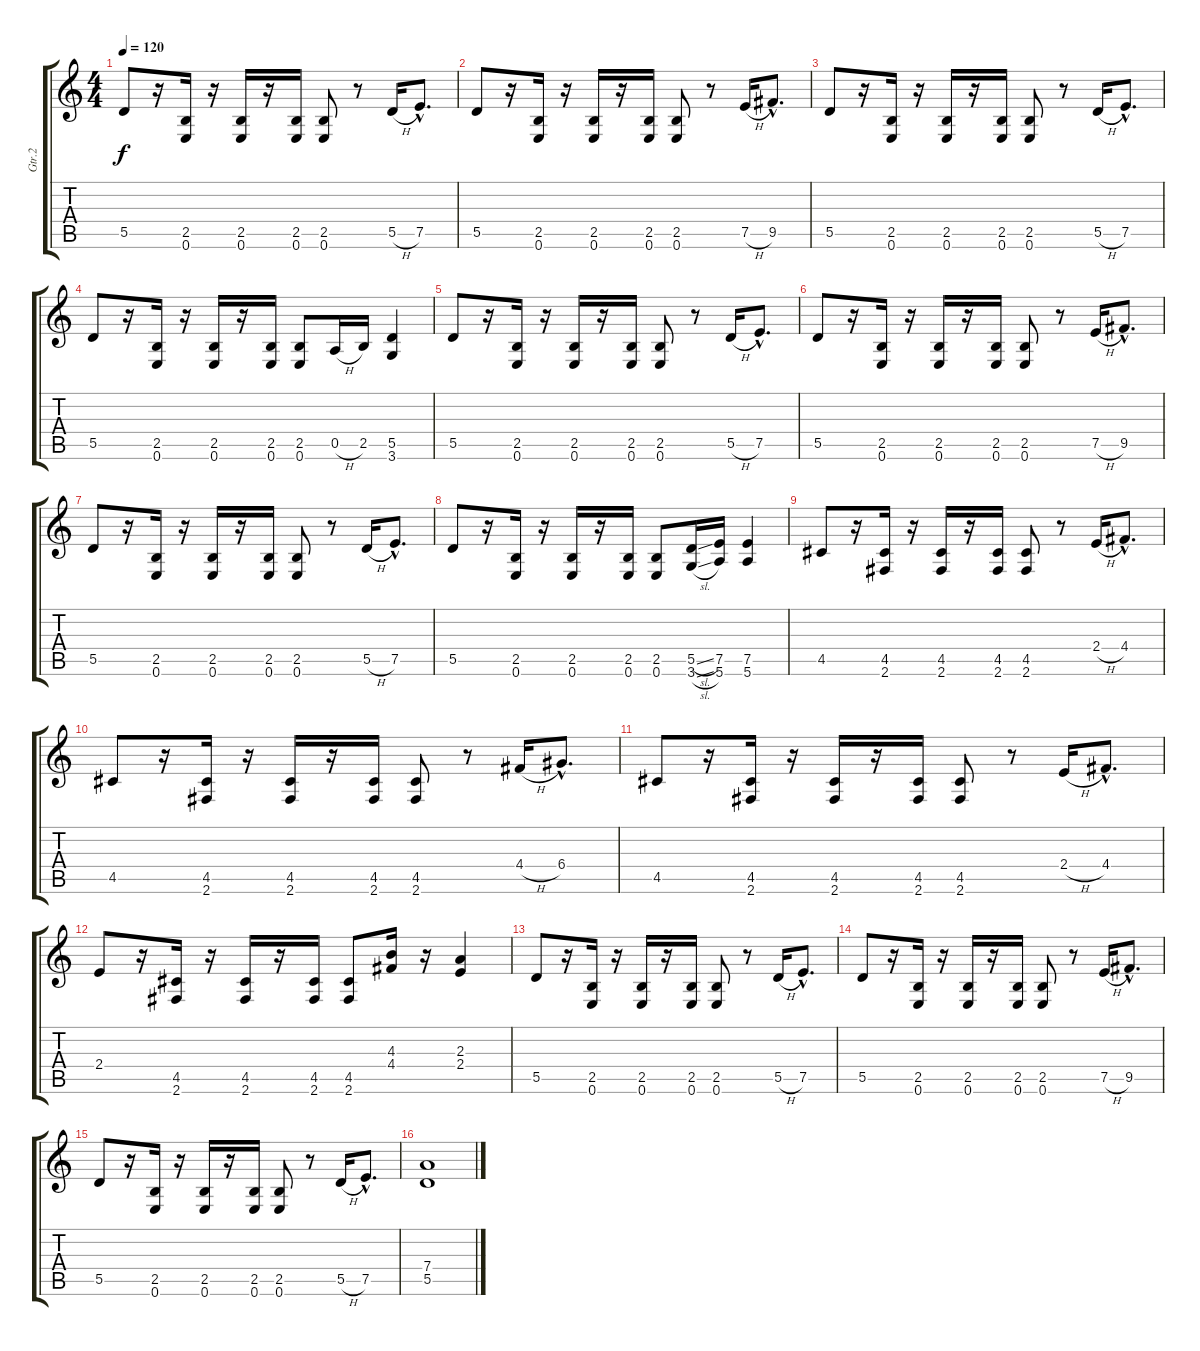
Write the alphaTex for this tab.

\track ("Gtr.2" "Gtr.2") {instrument overdrivenguitar}
\staff {score tabs}
\tuning (E4 B3 G3 D3 A2 E2) {hide}
\ts (4 4)
\tempo 120
\clef g2
\ks c
5.5.8{dy f instrument overdrivenguitar} r.16 (2.5 0.6).16 r.16 (2.5 0.6).16 r.16 (2.5 0.6).16 (2.5 0.6).8 r.8 5.5{h}.16 7.5{hac}.8{d} |
5.5.8 r.16 (2.5 0.6).16 r.16 (2.5 0.6).16 r.16 (2.5 0.6).16 (2.5 0.6).8 r.8 7.5{h}.16 9.5{hac}.8{d} |
5.5.8 r.16 (2.5 0.6).16 r.16 (2.5 0.6).16 r.16 (2.5 0.6).16 (2.5 0.6).8 r.8 5.5{h}.16 7.5{hac}.8{d} |
5.5.8 r.16 (2.5 0.6).16 r.16 (2.5 0.6).16 r.16 (2.5 0.6).16 (2.5 0.6).8{volume 12} 0.5{h}.16 2.5.16 (5.5 3.6).4 |
5.5.8 r.16 (2.5 0.6).16 r.16 (2.5 0.6).16 r.16 (2.5 0.6).16 (2.5 0.6).8 r.8 5.5{h}.16 7.5{hac}.8{d} |
5.5.8 r.16 (2.5 0.6).16 r.16 (2.5 0.6).16 r.16 (2.5 0.6).16 (2.5 0.6).8 r.8 7.5{h}.16 9.5{hac}.8{d} |
5.5.8 r.16 (2.5 0.6).16 r.16 (2.5 0.6).16 r.16 (2.5 0.6).16 (2.5 0.6).8 r.8 5.5{h}.16 7.5{hac}.8{d} |
5.5.8 r.16 (2.5 0.6).16 r.16 (2.5 0.6).16 r.16 (2.5 0.6).16 (2.5 0.6).8 (5.5{sl} 3.6{sl}).16 (7.5 5.6).16 (7.5 5.6).4 |
4.5.8 r.16 (4.5 2.6).16 r.16 (4.5 2.6).16 r.16 (4.5 2.6).16 (4.5 2.6).8 r.8 2.4{h}.16 4.4{hac}.8{d} |
4.5.8 r.16 (4.5 2.6).16 r.16 (4.5 2.6).16 r.16 (4.5 2.6).16 (4.5 2.6).8 r.8 4.4{h}.16 6.4{hac}.8{d} |
4.5.8 r.16 (4.5 2.6).16 r.16 (4.5 2.6).16 r.16 (4.5 2.6).16 (4.5 2.6).8 r.8 2.4{h}.16 4.4{hac}.8{d} |
2.4.8 r.16 (4.5 2.6).16 r.16 (4.5 2.6).16 r.16 (4.5 2.6).16 (4.5 2.6).8 (4.3 4.4).16 r.16 (2.3 2.4).4 |
5.5.8 r.16 (2.5 0.6).16 r.16 (2.5 0.6).16 r.16 (2.5 0.6).16 (2.5 0.6).8 r.8 5.5{h}.16 7.5{hac}.8{d} |
5.5.8 r.16 (2.5 0.6).16 r.16 (2.5 0.6).16 r.16 (2.5 0.6).16 (2.5 0.6).8 r.8 7.5{h}.16 9.5{hac}.8{d} |
5.5.8 r.16 (2.5 0.6).16 r.16 (2.5 0.6).16 r.16 (2.5 0.6).16 (2.5 0.6).8 r.8 5.5{h}.16 7.5{hac}.8{d} |
(7.4 5.5).1
